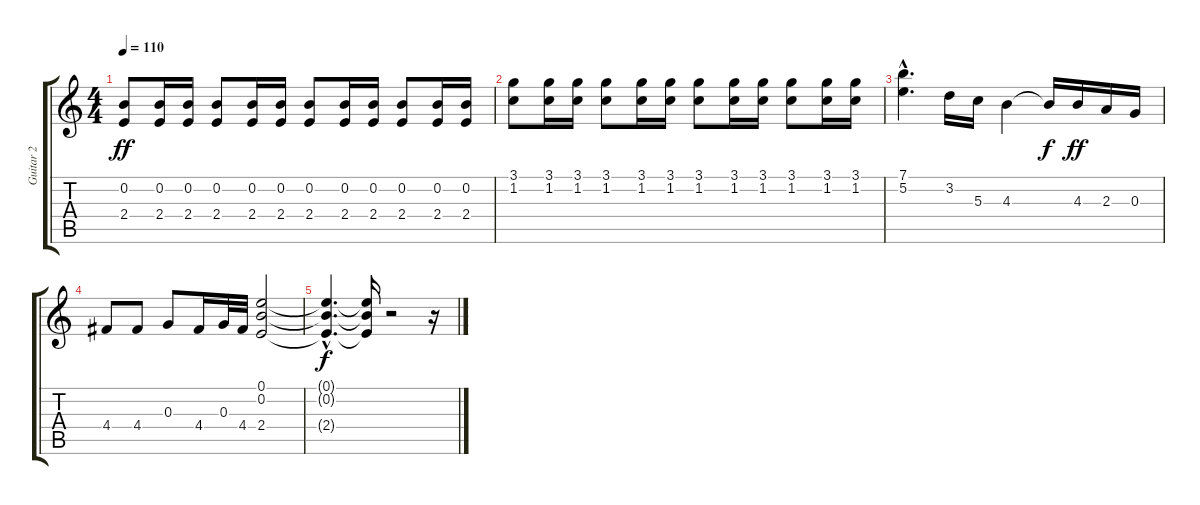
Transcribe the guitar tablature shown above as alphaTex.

\track ("Guitar 2" "Guitar 2") {instrument distortionguitar}
\staff {score tabs}
\tuning (E4 B3 G3 D3 A2 E2) {hide}
\ts (4 4)
\tempo 110
\clef g2
\ks c
(0.2 2.4).8{dy ff} (0.2 2.4).16 (0.2 2.4).16 (0.2 2.4).8 (0.2 2.4).16 (0.2 2.4).16 (0.2 2.4).8 (0.2 2.4).16 (0.2 2.4).16 (0.2 2.4).8 (0.2 2.4).16 (0.2 2.4).16 |
(3.1 1.2).8 (3.1 1.2).16 (3.1 1.2).16 (3.1 1.2).8 (3.1 1.2).16 (3.1 1.2).16 (3.1 1.2).8 (3.1 1.2).16 (3.1 1.2).16 (3.1 1.2).8 (3.1 1.2).16 (3.1 1.2).16 |
(7.1{hac} 5.2{hac}).4{d} 3.2.16 5.3.16 4.3.4 4.3{t}.16{dy f} 4.3.16{dy ff} 2.3.16 0.3.16 |
4.4.8 4.4.8 0.3.8 4.4.16 0.3.32 4.4.32 (0.1 0.2 2.4).2{volume 8} |
(0.1{hac t} 0.2{hac t} 2.4{hac t}).4{d dy f} (0.1{t} 0.2{t} 2.4{t}).16 r.2 r.16
